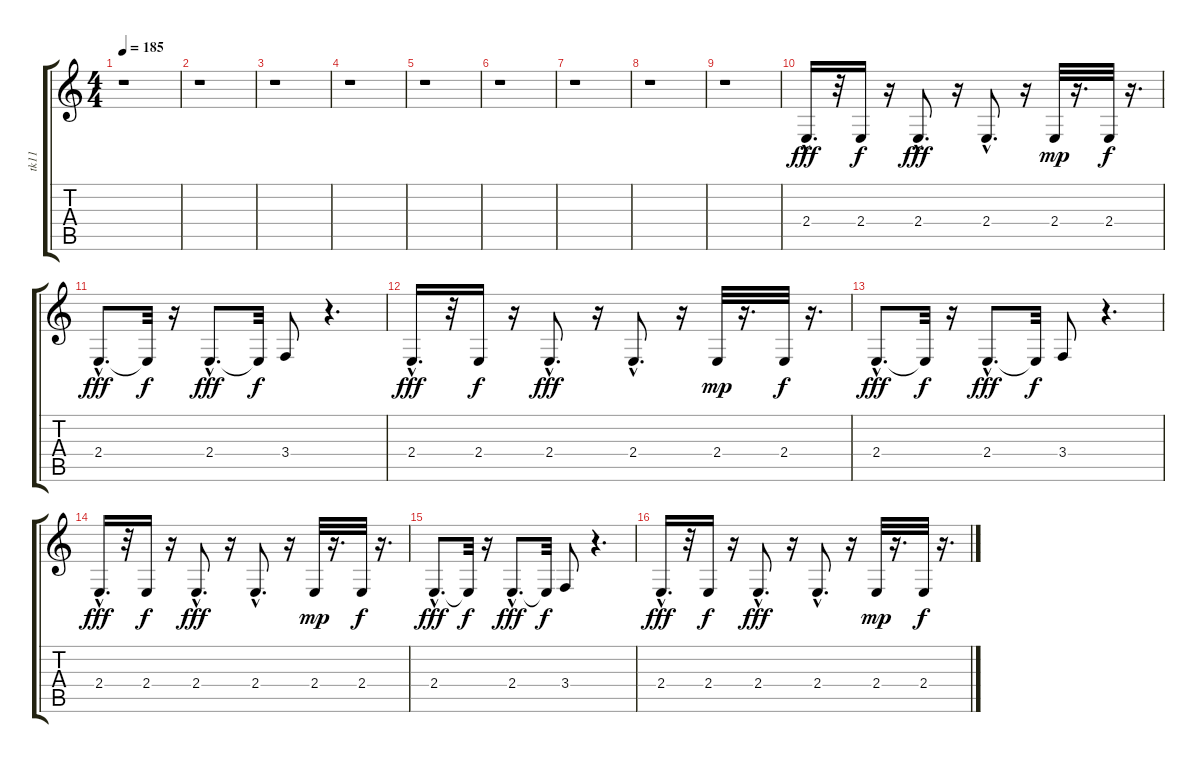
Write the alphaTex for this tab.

\track ("tk11" "tk11") {instrument bagpipe}
\staff {score tabs}
\tuning (E4 B3 G3 D3 A2 E2) {hide}
\ts (4 4)
\tempo 185
\clef g2
\ks c
r.1{dy f} |
r.1 |
r.1 |
r.1 |
r.1 |
r.1 |
r.1 |
r.1 |
r.1 |
2.4{hac}.16{d dy fff} r.32 2.4.16{dy f} r.16 2.4{hac}.8{d dy fff} r.16 2.4{hac}.8{d} r.16 2.4.32{dy mp} r.16{d} 2.4.32{dy f} r.16{d} |
2.4{hac}.8{d dy fff} 2.4{t}.32{dy f} r.16 2.4{hac}.8{d dy fff} 2.4{t}.32{dy f} 3.4.8 r.4{d} |
2.4{hac}.16{d dy fff} r.32 2.4.16{dy f} r.16 2.4{hac}.8{d dy fff} r.16 2.4{hac}.8{d} r.16 2.4.32{dy mp} r.16{d} 2.4.32{dy f} r.16{d} |
2.4{hac}.8{d dy fff} 2.4{t}.32{dy f} r.16 2.4{hac}.8{d dy fff} 2.4{t}.32{dy f} 3.4.8 r.4{d} |
2.4{hac}.16{d dy fff} r.32 2.4.16{dy f} r.16 2.4{hac}.8{d dy fff} r.16 2.4{hac}.8{d} r.16 2.4.32{dy mp} r.16{d} 2.4.32{dy f} r.16{d} |
2.4{hac}.8{d dy fff} 2.4{t}.32{dy f} r.16 2.4{hac}.8{d dy fff} 2.4{t}.32{dy f} 3.4.8 r.4{d} |
2.4{hac}.16{d dy fff} r.32 2.4.16{dy f} r.16 2.4{hac}.8{d dy fff} r.16 2.4{hac}.8{d} r.16 2.4.32{dy mp} r.16{d} 2.4.32{dy f} r.16{d}
